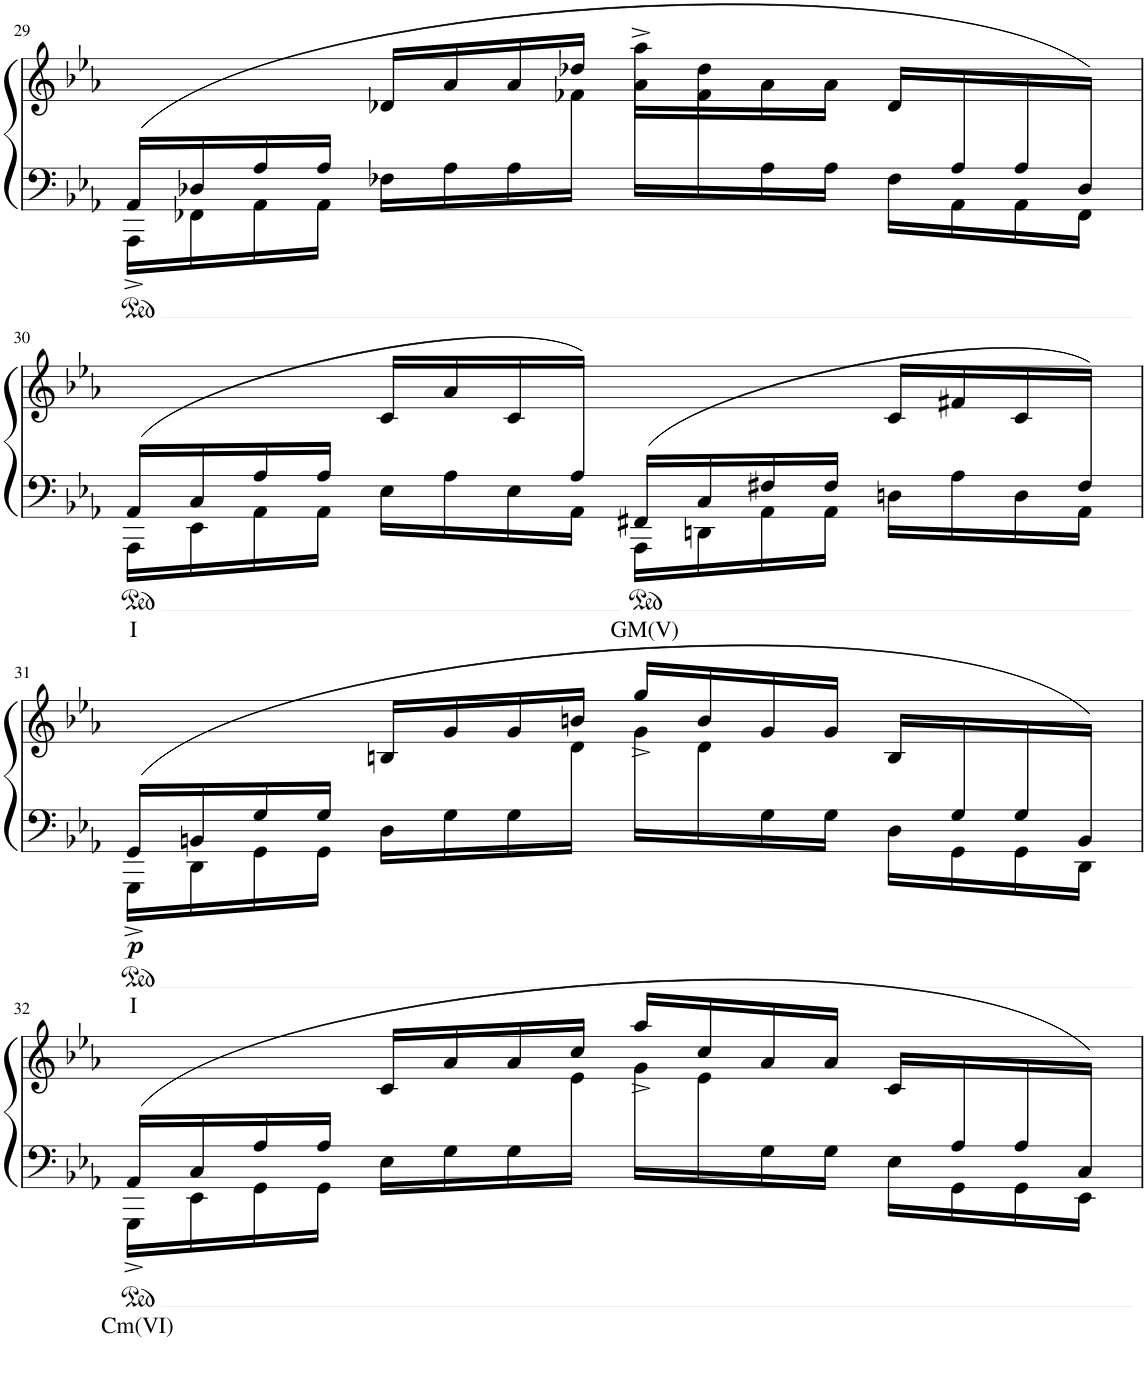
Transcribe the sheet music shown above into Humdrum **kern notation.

**kern	**text	**kern	**dynam
*part1	*part1	*part1	*part1
*staff2	*staff2	*staff1	*staff1/2
*I"Piano	*	*	*
*I'Pno	*	*	*
!!LO:PB:g=z
*clefF4	*	*clefG2	*
*k[b-e-a-]	*	*k[b-e-a-]	*
*M4/4	*	*M4/4	*
*met(c|)	*	*met(c|)	*
=29	=29	=29	=29
*^	*	*^	*
16AA-^/LL	16AAA-\LL	.	4ryy	4..ryy	.
16D-X/	16FF-X\	.	.	.	.
16A-/	16AA-\	.	.	.	.
16A-/JJ	16AA-\JJ	.	.	.	.
16ryy	16F-X\LL	.	16d-X/LL	.	.
.	16A-\	.	16a-/	.	.
.	16A-\	.	16a-/	.	.
.	8.ryy	.	16dd-X/JJ	16f-X\JJ	.
.	.	.	16aa-^\LL	16a-\LL	.
.	.	.	16dd-\	16f-\	.
.	16A-\	.	16a-\	4.ryy	.
.	16A-\JJ	.	16a-\JJ	.	.
.	16F-\LL	.	16d-/LL	.	.
16A-/	16AA-\	.	8.ryy	.	.
16A-/	16AA-\	.	.	.	.
16D-/JJ	16FF-\JJ	.	.	.	.
*	*	*	*v	*v	*
!!LO:LB:g=z
=30	=30	=30	=30	=30
!	!	!LO:LY:b	!	!
16AA-/LL	16AAA-\LL	I	4ryy	.
16C/	16EE-\	.	.	.
16A-/	16AA-\	.	.	.
16A-/JJ	16AA-\JJ	.	.	.
8.ryy	16E-\LL	.	16c/LL	.
.	16A-\	.	16a-/	.
.	16E-\	.	16c/	.
16A-/JJ	16AA-\JJ	.	16ryy	.
!	!	!LO:LY:b	!	!
16FF#X/LL	16AAA-\LL	GM(V)	4ryy	.
16C/	16DDn\	.	.	.
16F#X/	16AA-\	.	.	.
16F#/JJ	16AA-\JJ	.	.	.
8.ryy	16Dn\LL	.	16c/LL	.
.	16A-\	.	16f#X/	.
.	16D\	.	16c/	.
16F#/JJ	16AA-\JJ	.	16ryy	.
!!LO:LB:g=z
=31	=31	=31	=31	=31
!	!	!LO:LY:b	!	!LO:DY:b=2
*	*	*	*^	*
16GG^/LL	16GGG\LL	I	4ryy	4..ryy	p
16BBn/	16DD\	.	.	.	.
16G/	16GG\	.	.	.	.
16G/JJ	16GG\JJ	.	.	.	.
16ryy	16D\LL	.	16Bn/LL	.	.
.	16G\	.	16g/	.	.
.	16G\	.	16g/	.	.
.	8.ryy	.	16bn/JJ	16d\JJ	.
.	.	.	16gg^/LL	16g\LL	.
.	.	.	16b/	16d\	.
.	16G\	.	16g/	4.ryy	.
.	16G\JJ	.	16g/JJ	.	.
.	16D\LL	.	16B/LL	.	.
16G/	16GG\	.	8.ryy	.	.
16G/	16GG\	.	.	.	.
16BB/JJ	16DD\JJ	.	.	.	.
!!LO:LB:g=z	!!
=32	=32	=32	=32	=32	=32
!	!	!LO:LY:b	!	!	!
16AA-^/LL	16GGG\LL	Cm(VI)	4ryy	4..ryy	.
16C/	16EE-\	.	.	.	.
16A-/	16GG\	.	.	.	.
16A-/JJ	16GG\JJ	.	.	.	.
16ryy	16E-\LL	.	16c/LL	.	.
.	16G\	.	16a-/	.	.
.	16G\	.	16a-/	.	.
.	8.ryy	.	16cc/JJ	16e-\JJ	.
.	.	.	16aa-^/LL	16g\LL	.
.	.	.	16cc/	16e-\	.
.	16G\	.	16a-/	4.ryy	.
.	16G\JJ	.	16a-/JJ	.	.
.	16E-\LL	.	16c/LL	.	.
16A-/	16GG\	.	8.ryy	.	.
16A-/	16GG\	.	.	.	.
16C/JJ	16EE-\JJ	.	.	.	.
*v	*v	*	*	*	*
*	*	*v	*v	*
=	=	=	=
*-	*-	*-	*-
